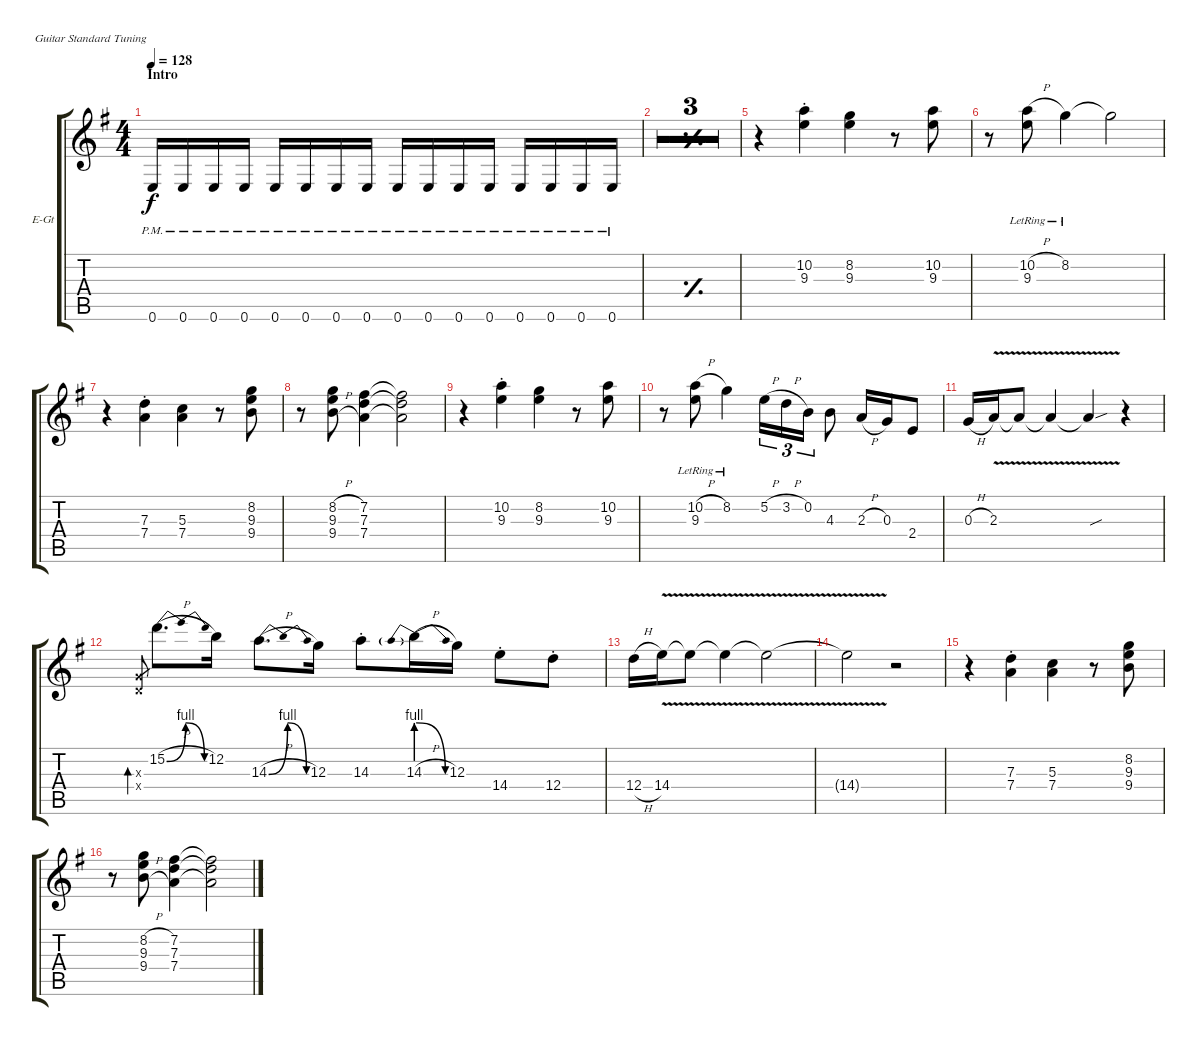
\bracketExtendMode groupsimilarinstruments
\firstSystemTrackNameOrientation horizontal
\otherSystemsTrackNameOrientation horizontal
\track ("You" "E-Gt") {mute multiBarRest instrument distortionguitar}
\staff {score tabs}
\tuning (E4 B3 G3 D3 A2 E2)
\ts (4 4)
\section ("" "Intro")
\tempo 128
\clef g2
\ks eminor
0.6{pm}.16{dy f instrument distortionguitar} 0.6{pm}.16 0.6{pm}.16 0.6{pm}.16 0.6{pm}.16 0.6{pm}.16 0.6{pm}.16 0.6{pm}.16 0.6{pm}.16 0.6{pm}.16 0.6{pm}.16 0.6{pm}.16 0.6{pm}.16 0.6{pm}.16 0.6{pm}.16 0.6{pm}.16 |
\simile simple
|
|
|
\simile none
r.4 (10.2{st} 9.3{st}).4 (8.2 9.3).4 r.8 (10.2 9.3).8 |
r.8 (10.2{h lr} 9.3{lr}).8 8.2{lr}.4 8.2{t}.2 |
r.4 (7.3{st} 7.4{st}).4 (5.3 7.4).4 r.8 (8.2 9.3 9.4).8 |
r.8 (8.2{h} 9.3{h} 9.4{h}).8 (7.2 7.3 7.4).4 (7.3{t} 7.2{t} 7.4{t}).2 |
r.4 (10.2{st} 9.3{st}).4 (8.2 9.3).4 r.8 (10.2 9.3).8 |
r.8 (10.2{h lr} 9.3{lr}).8 8.2{lr}.4 5.2{h}.16{tu (3 2)} 3.2{h}.16{tu (3 2)} 0.2.16{tu (3 2)} 4.3.8 2.3{h}.16 0.3.16 2.4.8 |
0.3{h}.16 2.3{v}.16 2.3{v t}.8 2.3{v t}.4 2.3{v sou t}.4 r.4 |
(0.4{x} 0.3{x}).8{bd 30 gr} 15.2{be (bendrelease 0 0 30 4 30 4 60 0) h}.8{d} 12.2.16 14.3{be (bendrelease 0 0 30 4 30 4 60 0) h}.8{d} 12.3.16 14.3{st}.8 14.3{be (prebendrelease 0 4 59.4 0) h}.16 12.3.16 14.4{st}.8 12.4{st}.8 |
12.4{h}.16 14.4{v}.16 14.4{v t}.8 14.4{v t}.4 14.4{v t}.2 |
14.4{v t}.2 r.2 |
r.4 (7.3{st} 7.4{st}).4 (5.3 7.4).4 r.8 (8.2 9.3 9.4).8 |
r.8 (8.2{h} 9.3{h} 9.4{h}).8 (7.2 7.3 7.4).4 (7.3{t} 7.2{t} 7.4{t}).2
